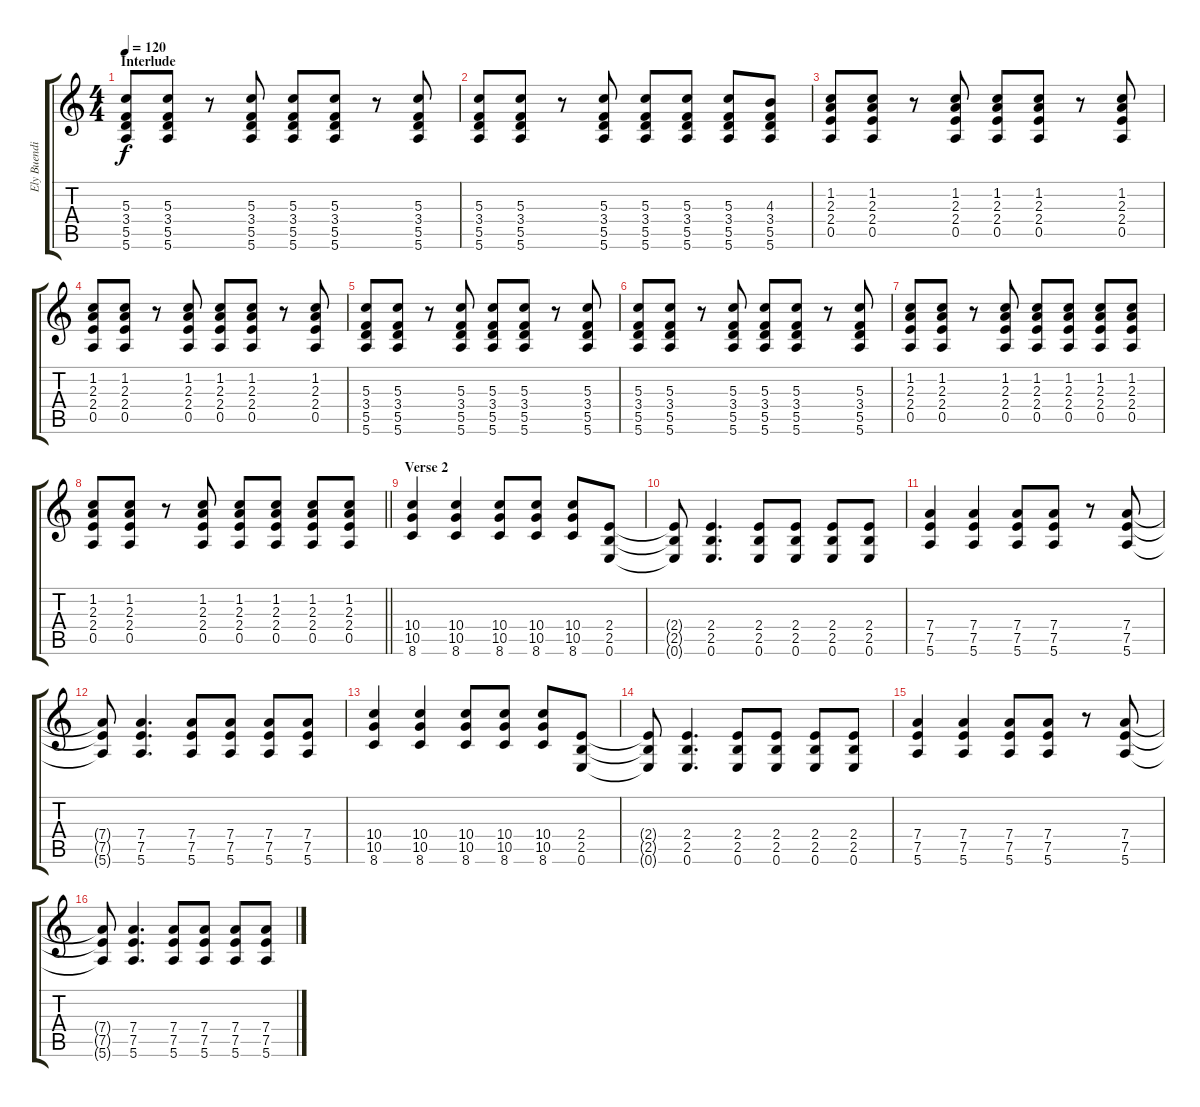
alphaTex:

\track ("Ely Buendia/Overdub" "Ely Buendi") {instrument overdrivenguitar}
\staff {score tabs}
\tuning (E4 B3 G3 D3 A2 E2) {hide}
\ts (4 4)
\section ("" "Interlude")
\tempo 120
\clef g2
\ks c
(5.3 3.4 5.5 5.6).8{dy f} (5.3 3.4 5.5 5.6).8 r.8 (5.3 3.4 5.5 5.6).8 (5.3 3.4 5.5 5.6).8 (5.3 3.4 5.5 5.6).8 r.8 (5.3 3.4 5.5 5.6).8 |
(5.3 3.4 5.5 5.6).8 (5.3 3.4 5.5 5.6).8 r.8 (5.3 3.4 5.5 5.6).8 (5.3 3.4 5.5 5.6).8 (5.3 3.4 5.5 5.6).8 (5.3 3.4 5.5 5.6).8 (4.3 3.4 5.5 5.6).8 |
(1.2 2.3 2.4 0.5).8 (1.2 2.3 2.4 0.5).8 r.8 (1.2 2.3 2.4 0.5).8 (1.2 2.3 2.4 0.5).8 (1.2 2.3 2.4 0.5).8 r.8 (1.2 2.3 2.4 0.5).8 |
(1.2 2.3 2.4 0.5).8 (1.2 2.3 2.4 0.5).8 r.8 (1.2 2.3 2.4 0.5).8 (1.2 2.3 2.4 0.5).8 (1.2 2.3 2.4 0.5).8 r.8 (1.2 2.3 2.4 0.5).8 |
(5.3 3.4 5.5 5.6).8 (5.3 3.4 5.5 5.6).8 r.8 (5.3 3.4 5.5 5.6).8 (5.3 3.4 5.5 5.6).8 (5.3 3.4 5.5 5.6).8 r.8 (5.3 3.4 5.5 5.6).8 |
(5.3 3.4 5.5 5.6).8 (5.3 3.4 5.5 5.6).8 r.8 (5.3 3.4 5.5 5.6).8 (5.3 3.4 5.5 5.6).8 (5.3 3.4 5.5 5.6).8 r.8 (5.3 3.4 5.5 5.6).8 |
(1.2 2.3 2.4 0.5).8 (1.2 2.3 2.4 0.5).8 r.8 (1.2 2.3 2.4 0.5).8 (1.2 2.3 2.4 0.5).8 (1.2 2.3 2.4 0.5).8 (1.2 2.3 2.4 0.5).8 (1.2 2.3 2.4 0.5).8 |
\barLineRight lightlight
(1.2 2.3 2.4 0.5).8 (1.2 2.3 2.4 0.5).8 r.8 (1.2 2.3 2.4 0.5).8 (1.2 2.3 2.4 0.5).8 (1.2 2.3 2.4 0.5).8 (1.2 2.3 2.4 0.5).8 (1.2 2.3 2.4 0.5).8 |
\section ("" "Verse 2")
(10.4 10.5 8.6).4 (10.4 10.5 8.6).4 (10.4 10.5 8.6).8 (10.4 10.5 8.6).8 (10.4 10.5 8.6).8 (2.4 2.5 0.6).8 |
(2.4{t} 2.5{t} 0.6{t}).8 (2.4 2.5 0.6).4{d} (2.4 2.5 0.6).8 (2.4 2.5 0.6).8 (2.4 2.5 0.6).8 (2.4 2.5 0.6).8 |
(7.4 7.5 5.6).4 (7.4 7.5 5.6).4 (7.4 7.5 5.6).8 (7.4 7.5 5.6).8 r.8 (7.4 7.5 5.6).8 |
(7.4{t} 7.5{t} 5.6{t}).8 (7.4 7.5 5.6).4{d} (7.4 7.5 5.6).8 (7.4 7.5 5.6).8 (7.4 7.5 5.6).8 (7.4 7.5 5.6).8 |
(10.4 10.5 8.6).4 (10.4 10.5 8.6).4 (10.4 10.5 8.6).8 (10.4 10.5 8.6).8 (10.4 10.5 8.6).8 (2.4 2.5 0.6).8 |
(2.4{t} 2.5{t} 0.6{t}).8 (2.4 2.5 0.6).4{d} (2.4 2.5 0.6).8 (2.4 2.5 0.6).8 (2.4 2.5 0.6).8 (2.4 2.5 0.6).8 |
(7.4 7.5 5.6).4 (7.4 7.5 5.6).4 (7.4 7.5 5.6).8 (7.4 7.5 5.6).8 r.8 (7.4 7.5 5.6).8 |
(7.4{t} 7.5{t} 5.6{t}).8 (7.4 7.5 5.6).4{d} (7.4 7.5 5.6).8 (7.4 7.5 5.6).8 (7.4 7.5 5.6).8 (7.4 7.5 5.6).8
